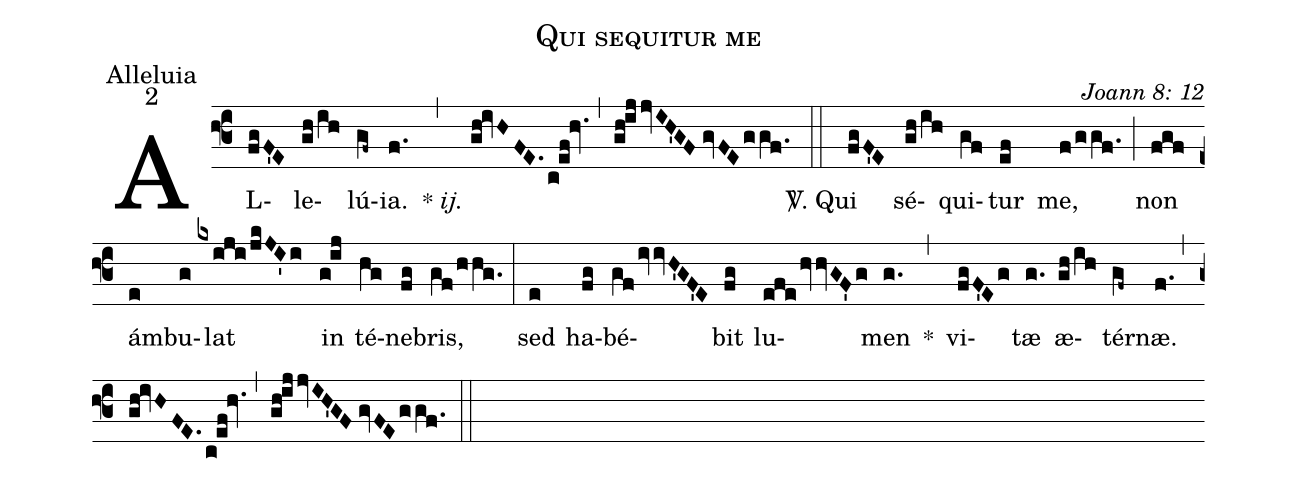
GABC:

name: Qui sequitur me;
office-part: Alleluia;
mode: 2;
commentary: Joann 8: 12;
%%
(f3) AL(fgF'E)le(gh/ih)lú(gf~)ia.(f.) {*} <i>ij.</i>(,) (gh!ivHFE.c!ef!hv.) (,) (gh!ijjvIH'GF//gvFE/ggf.) (::)
<sp>V/</sp>. Qui(fgF'E) sé(gh/ih)qui(gf)tur(ef) me,(f/ggf.) (;) non(fgf) ám(e)bu(g)lat(kxiji/jkJI'i) in(g!ij) té(hg)ne(fg)bris,(gf/hhg.) (:)
sed(e) ha(fg)bé(gf/ivvH'GF'E)bit(fg) lu(efe/hvvGF'g)men(g.) *(,) vi(fgF'Eg)tæ(g.) æ(gh/ih)tér(gf~)næ.(f.) (,) (gh!ivHFE.c!ef!hv.) (,) (gh!ijjvIH'GF//gvFE/ggf.) (::)
